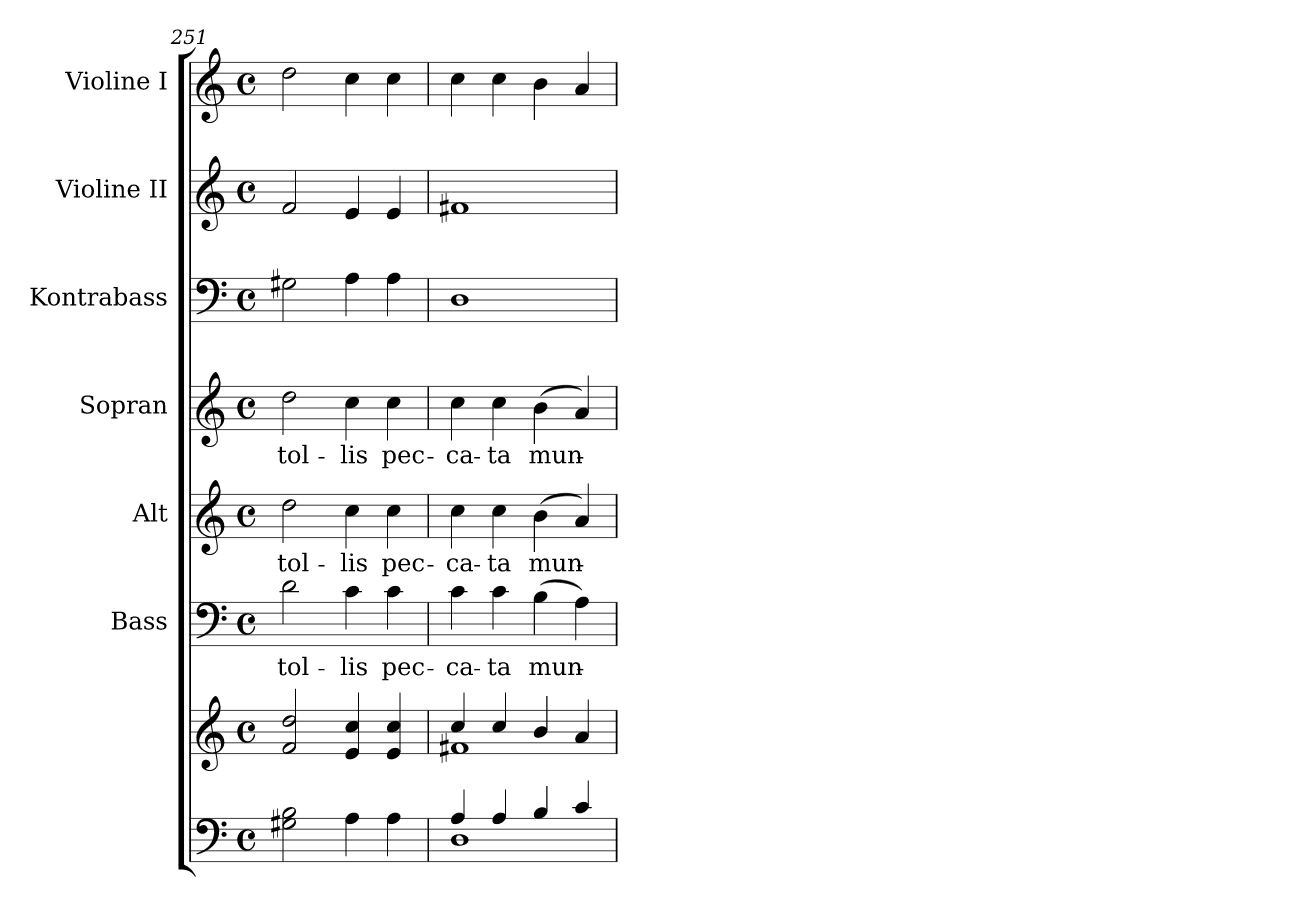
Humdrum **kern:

**kern	**kern	**kern	**text	**kern	**text	**kern	**text	**kern	**kern	**kern
*part7	*part7	*part6	*part6	*part5	*part5	*part4	*part4	*part3	*part2	*part1
*staff8	*staff7	*staff6	*staff6	*staff5	*staff5	*staff4	*staff4	*staff3	*staff2	*staff1
*	*	*I"Bass	*	*I"Alt	*	*I"Sopran	*	*I"Kontrabass	*I"Violine II	*I"Violine I
*	*	*I'B.	*	*I'A.	*	*I'S.	*	*I'Kb.	*I'Vl. II	*I'Vl. I
*clefF4	*clefG2	*clefF4	*	*clefG2	*	*clefG2	*	*clefF4	*clefG2	*clefG2
*	*	*	*	*	*	*	*	*ITrd7c12	*	*
*k[]	*k[]	*k[]	*	*k[]	*	*k[]	*	*k[]	*k[]	*k[]
*C:	*C:	*C:	*	*C:	*	*C:	*	*C:	*C:	*C:
*M4/4	*M4/4	*M4/4	*	*M4/4	*	*M4/4	*	*M4/4	*M4/4	*M4/4
*met(c)	*met(c)	*met(c)	*	*met(c)	*	*met(c)	*	*met(c)	*met(c)	*met(c)
=251	=251	=251	=251	=251	=251	=251	=251	=251	=251	=251
!	!	!	!LO:LY:b	!	!LO:LY:b	!	!LO:LY:b	!	!	!
2G#X\ 2B\	2f/ 2dd/	2d\	tol-	2dd\	tol-	2dd\	tol-	2GG#X\	2f/	2dd\
!	!	!	!LO:LY:b	!	!LO:LY:b	!	!LO:LY:b	!	!	!
4A\	4e/ 4cc/	4c\	-lis	4cc\	-lis	4cc\	-lis	4AA\	4e/	4cc\
!	!	!	!LO:LY:b	!	!LO:LY:b	!	!LO:LY:b	!	!	!
4A\	4e/ 4cc/	4c\	pec-	4cc\	pec-	4cc\	pec-	4AA\	4e/	4cc\
=252	=252	=252	=252	=252	=252	=252	=252	=252	=252	=252
*^	*^	*	*	*	*	*	*	*	*	*
!	!	!	!	!	!LO:LY:b	!	!LO:LY:b	!	!LO:LY:b	!	!	!
4A/	1D	4cc/	1f#X	4c\	-ca-	4cc\	-ca-	4cc\	-ca-	1DD	1f#X	4cc\
!	!	!	!	!	!LO:LY:b	!	!LO:LY:b	!	!LO:LY:b	!	!	!
4A/	.	4cc/	.	4c\	-ta	4cc\	-ta	4cc\	-ta	.	.	4cc\
!	!	!	!	!	!LO:LY:b	!	!LO:LY:b	!	!LO:LY:b	!	!	!
4B/	.	4b/	.	(>4B\	mun-	(>4b\	mun-	(>4b\	mun-	.	.	4b\
4c/	.	4a/	.	4A\)	.	4a/)	.	4a/)	.	.	.	4a/
*v	*v	*	*	*	*	*	*	*	*	*	*	*
*	*v	*v	*	*	*	*	*	*	*	*	*
=	=	=	=	=	=	=	=	=	=	=
*-	*-	*-	*-	*-	*-	*-	*-	*-	*-	*-
